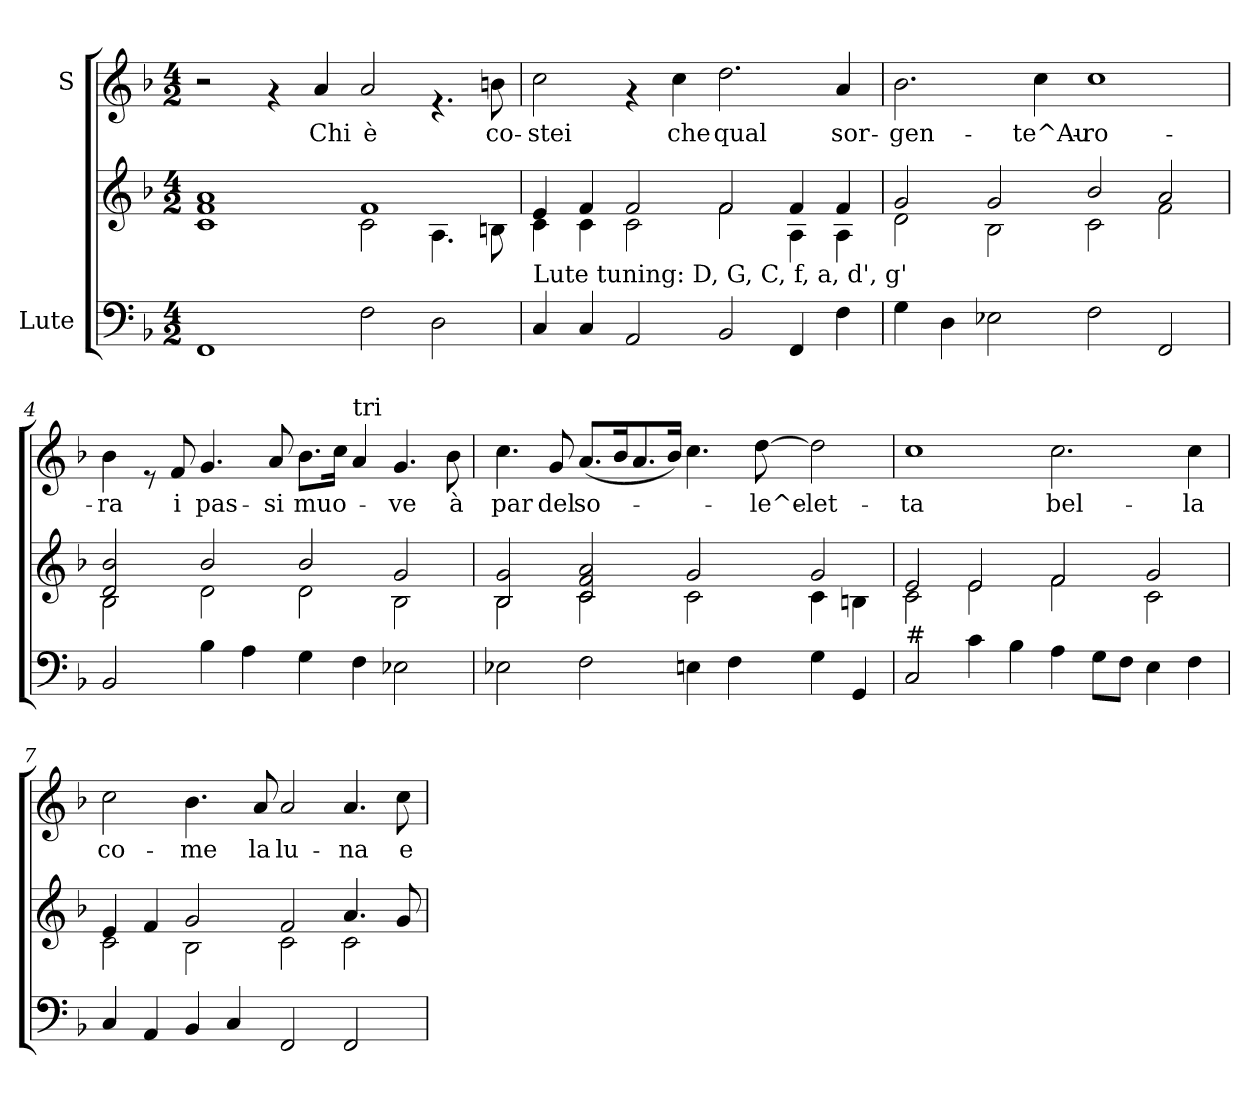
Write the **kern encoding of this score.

**kern	**kern	**kern	**text
*part2	*part2	*part1	*part1
*staff3	*staff2	*staff1	*staff1
*I"Lute	*	*I"S	*
*clefF4	*clefG2	*clefG2	*
*ITrd7c12	*ITrd7c12	*	*
*k[b-]	*k[b-]	*k[b-]	*
*F:	*F:	*F:	*
*M4/2	*M4/2	*M4/2	*
=1	=1	=1	=1
*	*^	*	*
1FFF	1C 1F	1A	2r	.
.	.	.	4rf	.
!	!	!	!	!LO:LY:b
.	.	.	4a/	Chi
!	!	!	!	!LO:LY:b
2FF\	1F	2C\	2a/	è
2DD\	.	4.AA\	4.rf	.
!	!	!	!	!LO:LY:b
.	.	8BBn\	8bn\	co-
=2	=2	=2	=2	=2
!	!LO:TX:b:t=Lute tuning&colon; D, G, C, f, a, d', g'	!	!	!
!	!	!	!	!LO:LY:b
4CC>/	4E/	4C\	2cc\	-stei
4CC>/	4F/	4C\	.	.
2AAA/	2F/	2C\	4rf	.
!	!	!	!	!LO:LY:b
.	.	.	4cc\	che
!	!	!	!	!LO:LY:b
2BBB-/	2F/	2F\	2.dd\	qual
4FFF/	4F/	4AA\	.	.
!	!	!	!	!LO:LY:b
4FF\	4F/	4AA\	4a/	sor-
=3	=3	=3	=3	=3
!	!	!	!	!LO:LY:b
4GG\	2G/	2D\	2.b-\	-gen-
4DD\	.	.	.	.
2EE-X\	2G/	2BB-\	.	.
!	!	!	!	!LO:LY:b
.	.	.	4cc\	-te^Au-
!	!	!	!	!LO:LY:b
2FF>\	2B-/	2C\	1cc	-ro-
2FFF>/	2A/	2F\	.	.
!!LO:LB:g=z
=4	=4	=4	=4	=4
!	!	!	!	!LO:LY:b
2BBB-/	2D/ 2B-/	2BB-\	4b-\	-ra
.	.	.	8re	.
!	!	!	!	!LO:LY:b
.	.	.	8f/	i
!	!	!	!	!LO:LY:b
4BB-\	2B-/	2D\	4.g/	pas-
4AA\	.	.	.	.
!	!	!	!	!LO:LY:b
.	.	.	8a/	-si
!	!	!	!	!LO:LY:b
4GG\	2B-/	2D\	8.b-\L	muo-
.	.	.	16cc\Jk	.
!	!	!	!LO:TX:a:t=tri	!
4FF\	.	.	4a/	.
!	!	!	!	!LO:LY:b
2EE-X\	2G/	2BB-\	4.g/	-ve
!	!	!	!	!LO:LY:b
.	.	.	8b-\	à
=5	=5	=5	=5	=5
!	!	!	!	!LO:LY:b
2EE-X\	2BB-/ 2G/	2BB-\	4.cc\	par
!	!	!	!	!LO:LY:b
.	.	.	8g/	del
!	!	!	!	!LO:LY:b
2FF\	2C/ 2F/ 2A/	2C\	(>8.a/L	so-
.	.	.	16b-/k	.
.	.	.	8.a/	.
.	.	.	16b-/Jk)	.
4EEn\	2G/	2C\	4.cc\	.
4FF\	.	.	.	.
!	!	!	!	!LO:LY:b
.	.	.	[<8dd\	-le^e-
!	!	!	!	!LO:LY:b
4GG>\	2G/	4C\	2dd\]	-let-
4GGG>/	.	4BBn\	.	.
=6	=6	=6	=6	=6
!	!LO:TX:b:t=#	!	!	!
!	!	!	!	!LO:LY:b
2CC/	2E/	2C\	1cc	-ta
4C\	2E/	2E\	.	.
4BB-\	.	.	.	.
!	!	!	!	!LO:LY:b
4AA\	2F/	2F\	2.cc\	bel-
8GG\L	.	.	.	.
8FF\J	.	.	.	.
4EE\	2G/	2C\	.	.
!	!	!	!	!LO:LY:b
4FF\	.	.	4cc\	-la
!!LO:LB:g=z
=7	=7	=7	=7	=7
!	!	!	!	!LO:LY:b
4CC/	4E/	2C\	2cc\	co-
4AAA/	4F/	.	.	.
!	!	!	!	!LO:LY:b
4BBB-/	2G/	2BB-\	4.b-\	-me
4CC/	.	.	.	.
!	!	!	!	!LO:LY:b
.	.	.	8a/	la
!	!	!	!	!LO:LY:b
2FFF/	2F/	2C\	2a/	lu-
!	!	!	!	!LO:LY:b
2FFF/	4.A/	2C\	4.a/	-na
!	!	!	!	!LO:LY:b
.	8G/	.	8cc\	e
*	*v	*v	*	*
=	=	=	=
*-	*-	*-	*-
